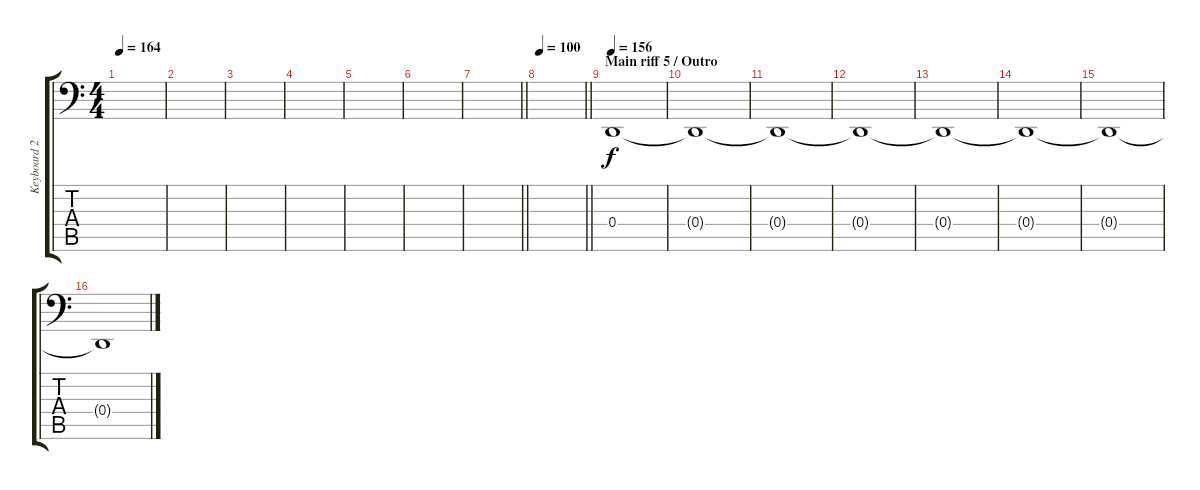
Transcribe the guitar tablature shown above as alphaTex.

\track ("Keyboard 2/Tuomas" "Keyboard 2") {instrument stringensemble2}
\staff {score tabs}
\tuning (E3 B2 G2 D2 A1 E1) {hide}
\ts (4 4)
\tempo 164
\clef f4
\ks c
|
|
|
|
|
|
\barLineRight lightlight
|
\tempo 100
\barLineRight lightlight
|
\section ("" "Main riff 5 / Outro")
\tempo 156
0.4.1 |
0.4{t}.1 |
0.4{t}.1 |
0.4{t}.1 |
0.4{t}.1 |
0.4{t}.1 |
0.4{t}.1 |
0.4{t}.1
